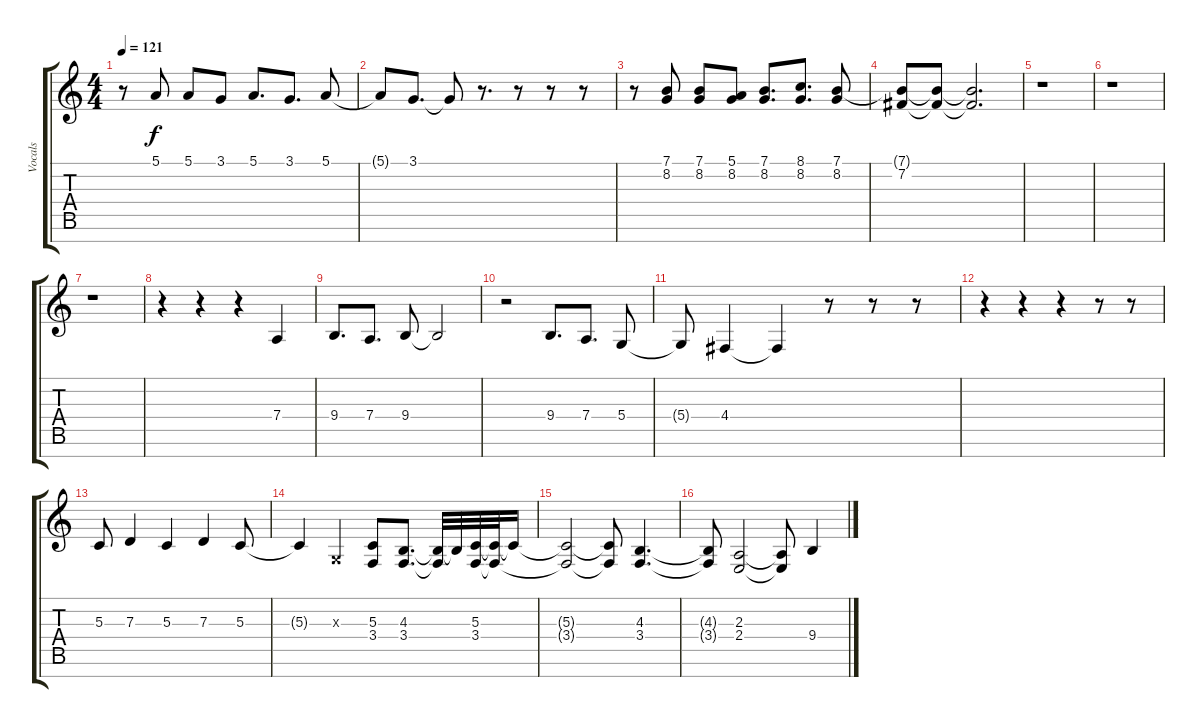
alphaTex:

\track ("Vocals" "Vocals") {instrument lead2sawtooth}
\staff {score tabs}
\tuning (E4 B3 G3 D3 A2 E2 B1) {hide}
\ts (4 4)
\tempo 121
\clef g2
\ks c
r.8{dy f} 5.1.8 5.1.8 3.1.8 5.1.8{d} 3.1.8{d} 5.1.8 |
5.1{t}.8 3.1.8{d} 3.1{t}.8 r.8{d} r.8 r.8 r.8 |
r.8 (7.1 8.2).8 (7.1 8.2).8 (5.1 8.2).8 (7.1 8.2).8{d} (8.1 8.2).8{d} (7.1 8.2).8 |
(7.1{t} 7.2).8 (7.1{t} 7.2{t}).8 (7.1{t} 7.2{t}).2{d} |
r.1 |
r.1 |
r.1 |
r.4 r.4 r.4 7.4.4 |
9.4.8{d} 7.4.8{d} 9.4.8 9.4{t}.2 |
r.2 9.4.8{d} 7.4.8{d} 5.4.8 |
5.4{t}.8 4.4.4 4.4{t}.4 r.8 r.8 r.8 |
r.4 r.4 r.4 r.8 r.8 |
5.3.8 7.3.4 5.3.4 7.3.4 5.3.8 |
5.3{t}.4 0.3{x}.4 (5.3 3.4).8 (4.3 3.4).8{d} (4.3{t} 3.4{t}).32 4.3{t}.32 (5.3 3.4).32 (5.3{t} 3.4{t}).32 5.3{t}.16 |
(5.3{t} 3.4{t}).2 (5.3{t} 3.4{t}).8 (4.3 3.4).4{d} |
(4.3{t} 3.4{t}).8 (2.3 2.4).2 (2.3{t} 2.4{t}).8 9.4.4
